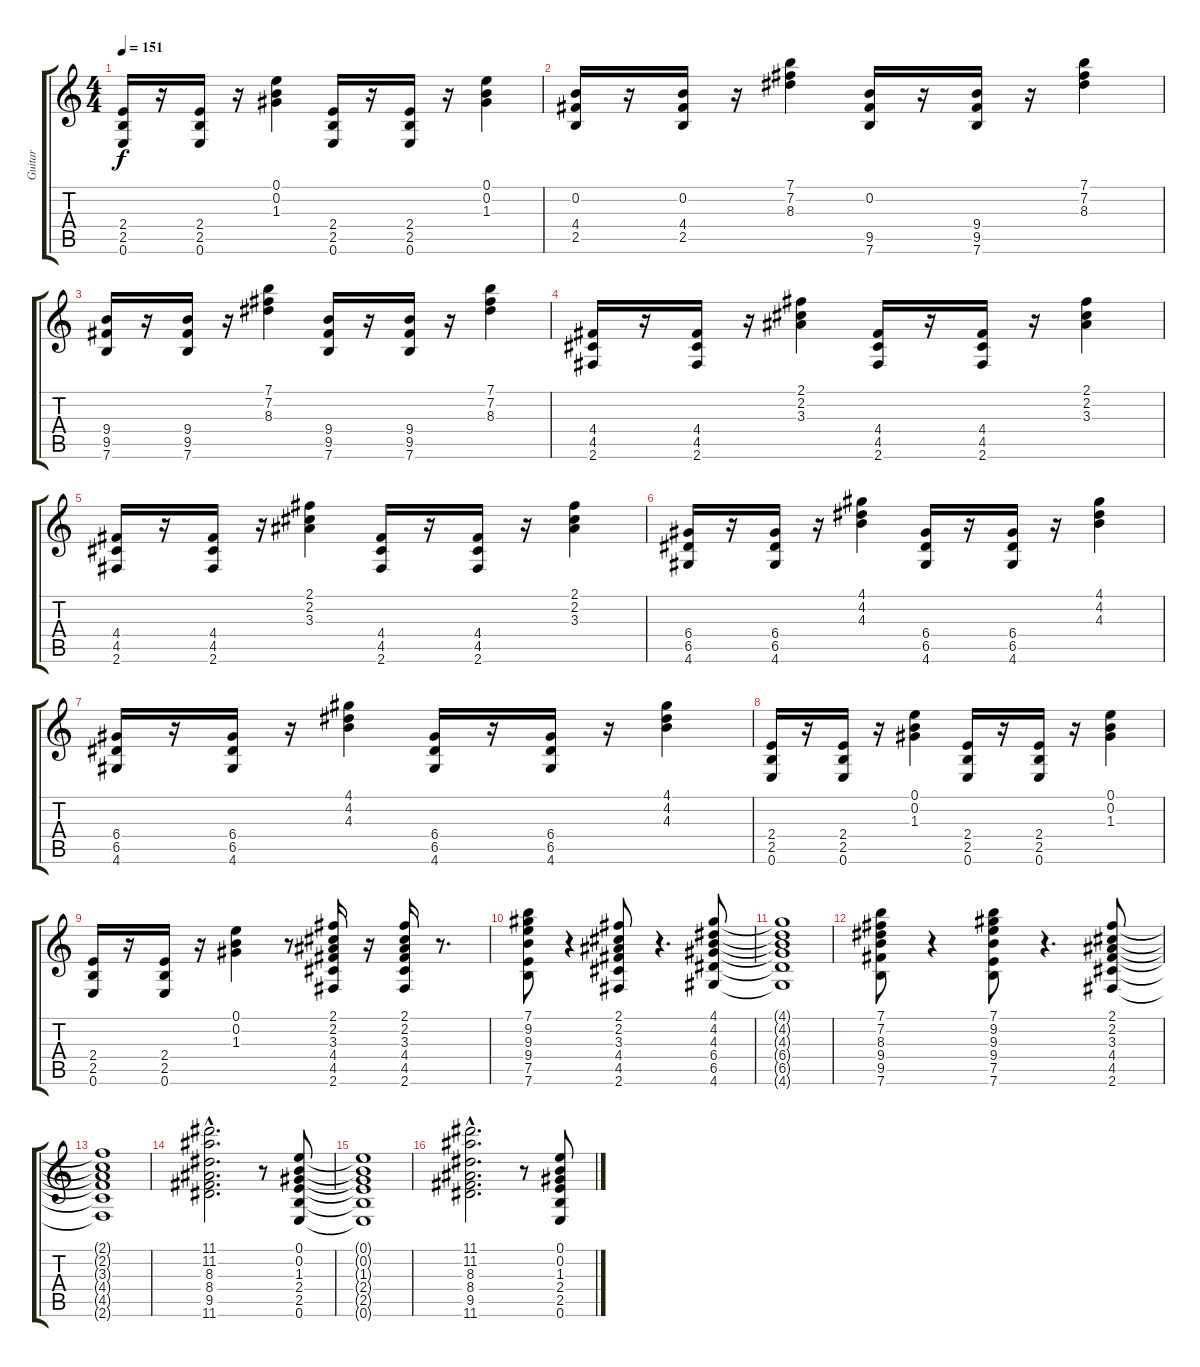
\track ("Guitar" "Guitar") {instrument overdrivenguitar}
\staff {score tabs}
\tuning (E4 B3 G3 D3 A2 E2) {hide}
\ts (4 4)
\tempo 151
\clef g2
\ks c
(2.4 2.5 0.6).16{dy f} r.16 (2.4 2.5 0.6).16 r.16 (0.1 0.2 1.3).4 (2.4 2.5 0.6).16 r.16 (2.4 2.5 0.6).16 r.16 (0.1 0.2 1.3).4 |
(0.2 4.4 2.5).16 r.16 (0.2 4.4 2.5).16 r.16 (7.1 7.2 8.3).4 (0.2 9.5 7.6).16 r.16 (9.4 9.5 7.6).16 r.16 (7.1 7.2 8.3).4 |
(9.4 9.5 7.6).16 r.16 (9.4 9.5 7.6).16 r.16 (7.1 7.2 8.3).4 (9.4 9.5 7.6).16 r.16 (9.4 9.5 7.6).16 r.16 (7.1 7.2 8.3).4 |
(4.4 4.5 2.6).16 r.16 (4.4 4.5 2.6).16 r.16 (2.1 2.2 3.3).4 (4.4 4.5 2.6).16 r.16 (4.4 4.5 2.6).16 r.16 (2.1 2.2 3.3).4 |
(4.4 4.5 2.6).16 r.16 (4.4 4.5 2.6).16 r.16 (2.1 2.2 3.3).4 (4.4 4.5 2.6).16 r.16 (4.4 4.5 2.6).16 r.16 (2.1 2.2 3.3).4 |
(6.4 6.5 4.6).16 r.16 (6.4 6.5 4.6).16 r.16 (4.1 4.2 4.3).4 (6.4 6.5 4.6).16 r.16 (6.4 6.5 4.6).16 r.16 (4.1 4.2 4.3).4 |
(6.4 6.5 4.6).16 r.16 (6.4 6.5 4.6).16 r.16 (4.1 4.2 4.3).4 (6.4 6.5 4.6).16 r.16 (6.4 6.5 4.6).16 r.16 (4.1 4.2 4.3).4 |
(2.4 2.5 0.6).16 r.16 (2.4 2.5 0.6).16 r.16 (0.1 0.2 1.3).4 (2.4 2.5 0.6).16 r.16 (2.4 2.5 0.6).16 r.16 (0.1 0.2 1.3).4 |
(2.4 2.5 0.6).16 r.16 (2.4 2.5 0.6).16 r.16 (0.1 0.2 1.3).4 r.8 (2.1 2.2 3.3 4.4 4.5 2.6).16 r.16 (2.1 2.2 3.3 4.4 4.5 2.6).16 r.8{d} |
(7.1 9.2 9.3 9.4 7.5 7.6).8 r.4 (2.1 2.2 3.3 4.4 4.5 2.6).8 r.4{d} (4.1 4.2 4.3 6.4 6.5 4.6).8 |
(4.1{t} 4.2{t} 4.3{t} 6.4{t} 6.5{t} 4.6{t}).1 |
(7.1 7.2 8.3 9.4 9.5 7.6).8 r.4 (7.1 9.2 9.3 9.4 7.5 7.6).8 r.4{d} (2.1 2.2 3.3 4.4 4.5 2.6).8 |
(2.1{t} 2.2{t} 3.3{t} 4.4{t} 4.5{t} 2.6{t}).1 |
(11.1{hac} 11.2{hac} 8.3{hac} 8.4{hac} 9.5{hac} 11.6{hac}).2{d} r.8 (0.1 0.2 1.3 2.4 2.5 0.6).8 |
(0.1{t} 0.2{t} 1.3{t} 2.4{t} 2.5{t} 0.6{t}).1 |
(11.1{hac} 11.2{hac} 8.3{hac} 8.4{hac} 9.5{hac} 11.6{hac}).2{d} r.8 (0.1 0.2 1.3 2.4 2.5 0.6).8
